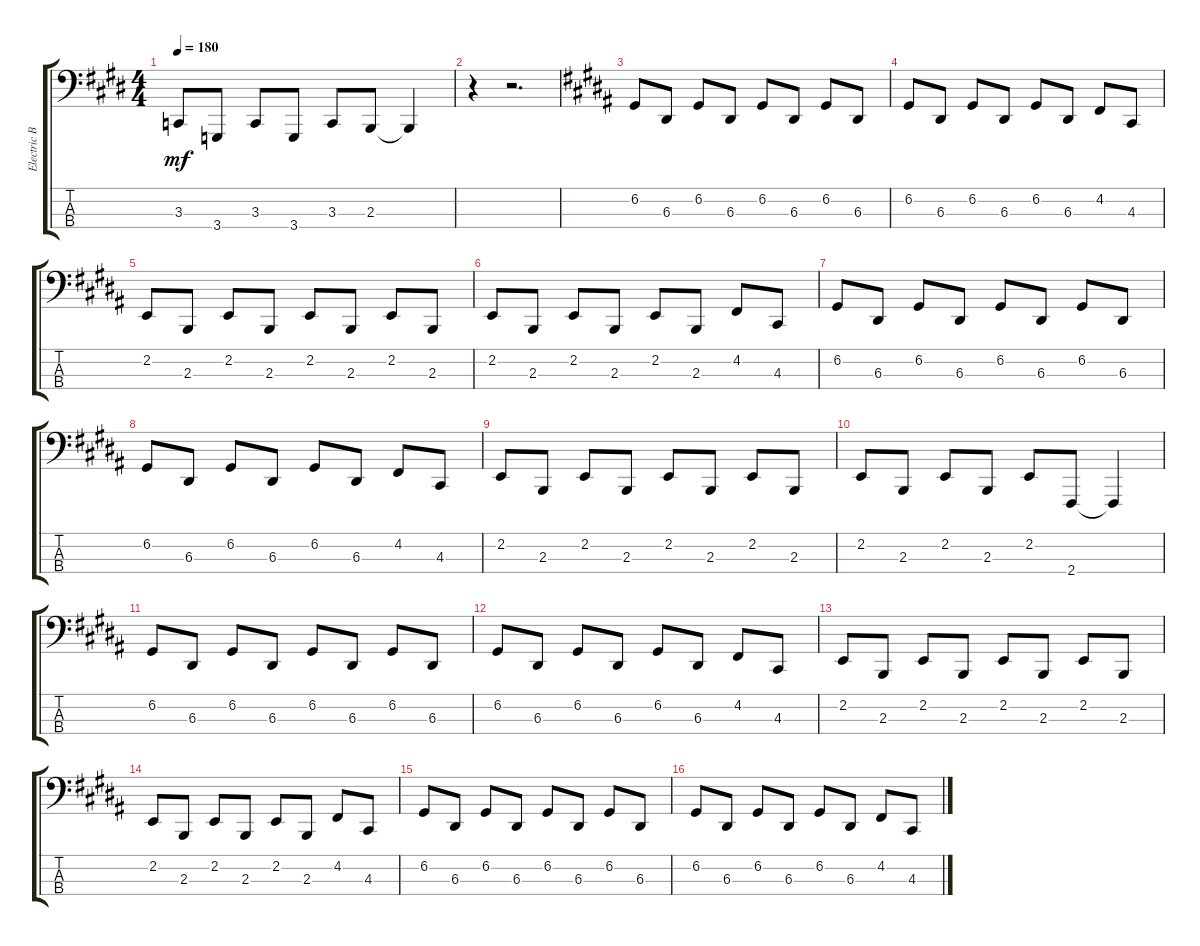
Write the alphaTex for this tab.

\track ("Electric Bass" "Electric B") {instrument violin}
\staff {score tabs}
\tuning (G2 D2 A1 E1) {hide}
\ts (4 4)
\tempo 180
\clef f4
\ks e
3.3.8{dy mf} 3.4.8 3.3.8 3.4.8 3.3.8 2.3.8 2.3{t}.4 |
r.4 r.2{d} |
\ks b
6.2.8 6.3.8 6.2.8 6.3.8 6.2.8 6.3.8 6.2.8 6.3.8 |
6.2.8 6.3.8 6.2.8 6.3.8 6.2.8 6.3.8 4.2.8 4.3.8 |
2.2.8 2.3.8 2.2.8 2.3.8 2.2.8 2.3.8 2.2.8 2.3.8 |
2.2.8 2.3.8 2.2.8 2.3.8 2.2.8 2.3.8 4.2.8 4.3.8 |
6.2.8 6.3.8 6.2.8 6.3.8 6.2.8 6.3.8 6.2.8 6.3.8 |
6.2.8 6.3.8 6.2.8 6.3.8 6.2.8 6.3.8 4.2.8 4.3.8 |
2.2.8 2.3.8 2.2.8 2.3.8 2.2.8 2.3.8 2.2.8 2.3.8 |
2.2.8 2.3.8 2.2.8 2.3.8 2.2.8 2.4.8 2.4{t}.4 |
6.2.8 6.3.8 6.2.8 6.3.8 6.2.8 6.3.8 6.2.8 6.3.8 |
6.2.8 6.3.8 6.2.8 6.3.8 6.2.8 6.3.8 4.2.8 4.3.8 |
2.2.8 2.3.8 2.2.8 2.3.8 2.2.8 2.3.8 2.2.8 2.3.8 |
2.2.8 2.3.8 2.2.8 2.3.8 2.2.8 2.3.8 4.2.8 4.3.8 |
6.2.8 6.3.8 6.2.8 6.3.8 6.2.8 6.3.8 6.2.8 6.3.8 |
6.2.8 6.3.8 6.2.8 6.3.8 6.2.8 6.3.8 4.2.8 4.3.8
